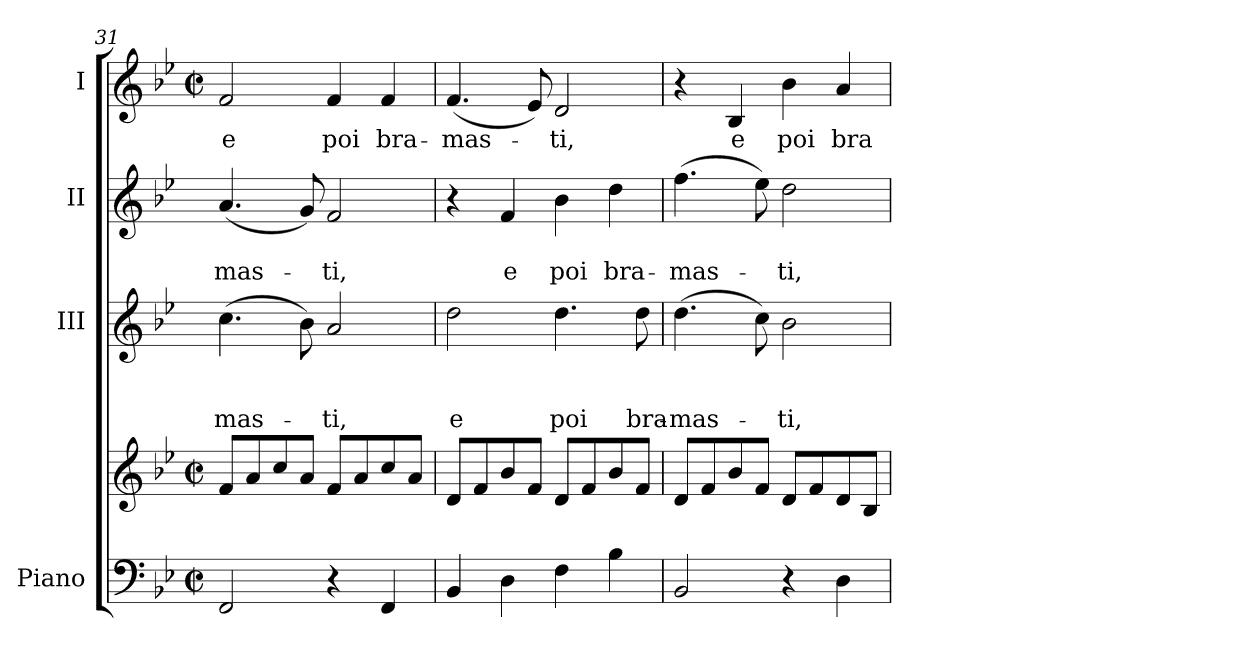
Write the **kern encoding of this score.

**kern	**kern	**kern	**text	**text	**text	**kern	**text	**text	**kern	**text
*part4	*part4	*part3	*part3	*part3	*part3	*part2	*part2	*part2	*part1	*part1
*staff5	*staff4	*staff3	*staff3	*staff3	*staff3	*staff2	*staff2	*staff2	*staff1	*staff1
*I"Piano	*	*I"III	*	*	*	*I"II	*	*	*I"I	*
*	*	*I'III	*	*	*	*I'II	*	*	*I'I	*
*clefF4	*clefG2	*clefG2	*	*	*	*clefG2	*	*	*clefG2	*
*k[b-e-]	*k[b-e-]	*k[b-e-]	*	*	*	*k[b-e-]	*	*	*k[b-e-]	*
*B-:	*B-:	*B-:	*	*	*	*B-:	*	*	*B-:	*
*M2/2	*M2/2	*	*	*	*	*	*	*	*M2/2	*
*met(c|)	*met(c|)	*	*	*	*	*	*	*	*met(c|)	*
=31	=31	=31	=31	=31	=31	=31	=31	=31	=31	=31
!	!	!	!	!	!LO:LY:b	!	!	!LO:LY:b	!	!LO:LY:b
2FF/	8f/L	(>4.cc\	.	.	-mas-	(<4.a/	.	-mas-	2f/	e
.	8a/	.	.	.	.	.	.	.	.	.
.	8cc/	.	.	.	.	.	.	.	.	.
.	8a/J	8b-\)	.	.	.	8g/)	.	.	.	.
!	!	!	!	!	!LO:LY:b	!	!	!LO:LY:b	!	!LO:LY:b
4r	8f/L	2a/	.	.	-ti,	2f/	.	-ti,	4f/	poi
.	8a/	.	.	.	.	.	.	.	.	.
!	!	!	!	!	!	!	!	!	!	!LO:LY:b
4FF/	8cc/	.	.	.	.	.	.	.	4f/	bra-
.	8a/J	.	.	.	.	.	.	.	.	.
=32	=32	=32	=32	=32	=32	=32	=32	=32	=32	=32
!	!	!	!	!	!LO:LY:b	!	!	!	!	!LO:LY:b
4BB-/	8d/L	2dd\	.	.	e	4r	.	.	(<4.f/	-mas-
.	8f/	.	.	.	.	.	.	.	.	.
!	!	!	!	!	!	!	!	!LO:LY:b	!	!
4D\	8b-/	.	.	.	.	4f/	.	e	.	.
.	8f/J	.	.	.	.	.	.	.	8e-/)	.
!	!	!	!	!	!LO:LY:b	!	!	!LO:LY:b	!	!LO:LY:b
4F\	8d/L	4.dd\	.	.	poi	4b-\	.	poi	2d/	-ti,
.	8f/	.	.	.	.	.	.	.	.	.
!	!	!	!	!	!	!	!	!LO:LY:b	!	!
4B-\	8b-/	.	.	.	.	4dd\	.	bra-	.	.
!	!	!	!	!	!LO:LY:b	!	!	!	!	!
.	8f/J	8dd\	.	.	bra-	.	.	.	.	.
=33	=33	=33	=33	=33	=33	=33	=33	=33	=33	=33
!	!	!	!	!	!LO:LY:b	!	!	!LO:LY:b	!	!
2BB-/	8d/L	(>4.dd\	.	.	-mas-	(>4.ff\	.	-mas-	4r	.
.	8f/	.	.	.	.	.	.	.	.	.
!	!	!	!	!	!	!	!	!	!	!LO:LY:b
.	8b-/	.	.	.	.	.	.	.	4B-/	e
.	8f/J	8cc\)	.	.	.	8ee-\)	.	.	.	.
!	!	!	!	!	!LO:LY:b	!	!	!LO:LY:b	!	!LO:LY:b
4r	8d/L	2b-\	.	.	-ti,	2dd\	.	-ti,	4b-\	poi
.	8f/	.	.	.	.	.	.	.	.	.
!	!	!	!	!	!	!	!	!	!	!LO:LY:b
4D\	8d/	.	.	.	.	.	.	.	4a/	bra-
.	8B-/J	.	.	.	.	.	.	.	.	.
=	=	=	=	=	=	=	=	=	=	=
*-	*-	*-	*-	*-	*-	*-	*-	*-	*-	*-
